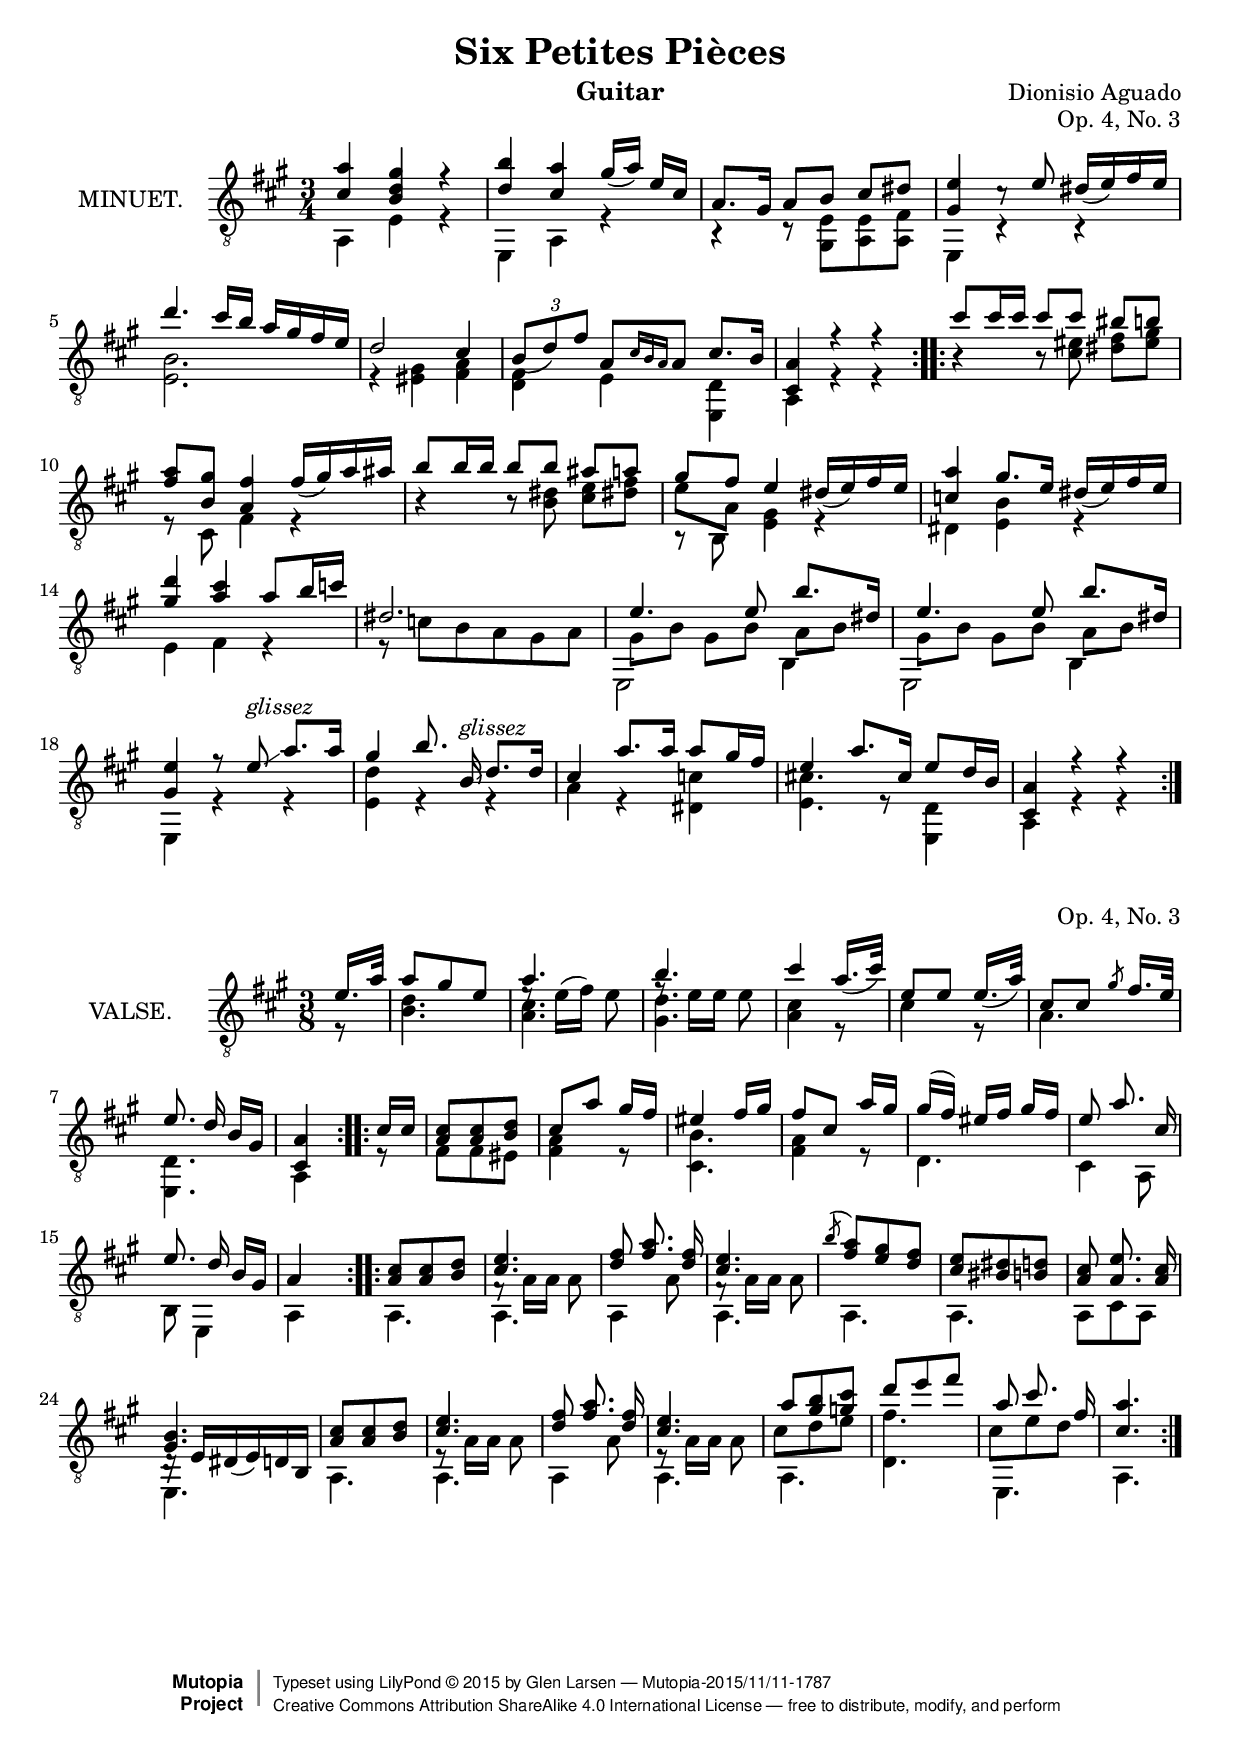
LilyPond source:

\version "2.18.2"

\header {
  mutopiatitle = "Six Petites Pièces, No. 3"
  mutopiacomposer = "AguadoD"
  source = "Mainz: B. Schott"
  % source = "Statens musikbibliotek - The Music Library of Sweden"
  % http://urn.kb.se/resolve?urn=urn:nbn:se:statensmusikverk-4033
  date = "1830"
  title = "Six Petites Pièces"
  composer = "Dionisio Aguado"
  instrument = "Guitar"
  opus = "Op. 4, No. 3"
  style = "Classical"
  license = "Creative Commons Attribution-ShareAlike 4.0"
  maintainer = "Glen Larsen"
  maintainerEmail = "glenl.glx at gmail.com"

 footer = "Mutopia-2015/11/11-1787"
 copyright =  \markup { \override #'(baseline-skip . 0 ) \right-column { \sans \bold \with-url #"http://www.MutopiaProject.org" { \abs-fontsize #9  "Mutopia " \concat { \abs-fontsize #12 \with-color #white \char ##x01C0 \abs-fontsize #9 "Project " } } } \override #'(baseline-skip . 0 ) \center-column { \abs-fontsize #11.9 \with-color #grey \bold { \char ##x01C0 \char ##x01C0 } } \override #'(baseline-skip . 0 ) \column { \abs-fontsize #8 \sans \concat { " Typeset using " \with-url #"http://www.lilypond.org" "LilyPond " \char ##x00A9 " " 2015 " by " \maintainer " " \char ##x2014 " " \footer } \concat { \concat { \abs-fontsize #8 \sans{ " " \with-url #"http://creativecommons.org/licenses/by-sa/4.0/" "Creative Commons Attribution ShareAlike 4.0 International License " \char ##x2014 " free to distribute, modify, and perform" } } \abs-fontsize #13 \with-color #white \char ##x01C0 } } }
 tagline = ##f
}

\layout {
  indent = 72\pt
  short-indent = 0\mm
}

%%%
%%% First part: MINUET
%%%
mUpperVoice = \relative c' {
  \voiceOne
  \slurDown
  \repeat volta 2 {
    <cis a'>4 <b d gis>4 r4 |
    <d b'> <cis a'> gis'16([ a]) e16[ cis] |
    a8. gis16 a8[ b] cis[ dis8] |
    <gis, e'>4 c8\rest e8 dis16([ e) fis e] |
    d'4. cis16[ b] a16[ gis fis e] |
    d2 cis4 |
    \tuplet 3/2 { b8([ d) fis] } a,8[ \grace { cis16[ b a] } a8] cis8.[ b16] |
    <a cis,>4 r4 r4
  }
  \repeat volta 2 {
    cis'8[ cis16 cis] cis8[ cis] bis8[ b] |
    <fis a>8[ <gis b,>8] <fis a,>4 fis16([ gis) a ais] |
    b8[ b16 b] b8[ b] ais8[ a] |
    gis8[ fis] e4 dis16([ e) fis e] |
    <c a'>4 gis'8.[ e16] dis([ e) fis e] |
    <gis d'>4 <a cis>4\noBeam a8[ b16 c] |
    dis,2. |
    e4. e8 b'8.[ dis,16] |
    e4. e8 b'8.[ dis,16] |
    <e gis,>4 r8 e8^\markup{\italic glissez}\glissando a8.[ a16] |
    gis4 b8.\noBeam b,16^\markup{\italic glissez}\glissando d8.[ d16] |
    cis4 a'8.[ a16] a8[ gis16 fis] |
    e4 a8.[ cis,16] e8[ d16 b] |
    <a cis,>4 r4 r4
  }
}

mLowerVoice = \relative c {
  \voiceTwo
  \repeat volta 2 {
    a4 e' r |
    e, a r |
    r4 r8 <e' gis,>8 <e a,> <fis a,> |
    e,4 c'4\rest c4\rest |
    <e b'>2. |
    r4 <eis gis>4 <fis a> |
    <d fis> e <d e,> |
    a r4 r4
  }
  \repeat volta 2 {
    b'4\rest b8\rest <cis eis>8 <dis fis>8[ <eis gis>8] |
    r8 cis,8 fis4 r4 |
    b4\rest b8\rest <dis b>8 <cis e>8[ <dis! fis>8] |
    << {\voiceTwo \once\override Beam.positions=#'(-.75 . -2.5) e8[ a,] <e gis>4 r4 } \\ { b8\rest \voiceThree\stemDown b s2 } >> |
    dis4 <e b'> r |
    e fis r |
    r8 c'[ b a gis a] |
    \repeat unfold 2 {
      << { \stemDown \shiftOn e,2 b'4 } \\ { gis'8[ b] gis[ b] \once\override Beam.positions=#'(-2.5 . -2) a[ b] } >> |
    }
    e,,4 r4 r4 |
    <e' d'>4 r4 r4 |
    a4 r4 <c dis,>4 |
    <cis! e,>4. r8 <d, e,>4 |
    a4 r r
  }
}

%%%
%%% Second part: VALSE
%%%
vUpperVoice = \relative c' {
  \voiceOne
  \repeat volta 2 {
    \partial 8 { e16. a32 }
    a8 gis e |
    a4. |
    b4. |
    cis4 a16._([ cis32]) |
    e,8[ e] e16._([ a32]) |
    cis,8[ cis] \slashedGrace gis'8 fis16.[ e32] |
    e8.\noBeam d16 b16[ gis] |
    <a cis,>4
  }
  \repeat volta 2 {
    cis16[ cis] |
    <a cis>8 <a cis> <b d> |
    cis8[ a'] gis16 fis |
    eis4 fis16[ gis] |
    fis8 cis a'16[ gis] |
    gis( fis) eis[ fis] gis fis |
    e8 a8.\noBeam cis,16 |
    e8. d16\noBeam b16[ gis] |
    a4 s8
  }
  \repeat volta 2 {
    <a cis>8 <a cis> <b d> |
    <cis e>4. |
    <d fis>8 <fis a>8.\noBeam <d fis>16 |
    <cis e>4. |
    \acciaccatura b'8 <a fis> <e gis> <d fis> |
    <cis e> <bis dis> <b d> |
    <a cis>8 <a e'>8.\noBeam <a cis>16 |
    <gis b>4. |
    <a cis>8 <a cis> <b d> |
    <cis e>4. |
    <d fis>8 <fis a>8.\noBeam <fis d>16 |
    <cis e>4. |
    a'8 <gis b> <g cis> |
    d' e fis |
    a, cis8.\noBeam fis,16 |
    <cis a'>4.
  }
}

vLowerVoice = \relative c' {
  \voiceTwo
  \repeat volta 2 {
    \partial 8 { r8 }
    <b d>4. |
    << { \stemDown <a cis>4. } \\ { \slurUp e'8\rest e16([ fis]) e8 } >> |
    << { \stemDown <gis, d'>4. } \\ { f'8\rest e16[ e] e8 } >> |
    <a, cis>4 r8 |
    cis4 r8 |
    a4. |
    <d, e,>4. |
    a4
  }
  \repeat volta 2 {
    r8 |
    fis'8[ fis eis] |
    <fis a>4 r8 |
    <b cis,>4. |
    <fis a>4 r8 |
    d4. |
    cis4 a8 |
    b8 e,4 |
    a4 s8 |
  }
  \repeat volta 2 {
    a4. |
    << { \stemDown f'8\rest a16[ a] a8 } \\ { a,4. } >> |
    a4 a'8 |
    << { \stemDown f8\rest a16[ a] a8 | } \\ { a,4. } >> |
    a4. |
    a4. |
    a8 cis a |
    << { d16\rest e16 dis_( e) d b } \\ { e,4. } >> |
    a4. |
    << { e'8\rest \stemDown a16[ a] a8 } \\ { a,4. } >> |
    a4 a'8 |
    << { e8\rest \stemDown a16[ a] a8 } \\ { a,4. } >> |
    << { \stemDown\shiftOn\override Stem.length-fraction = #(magstep -2)
	 cis'8 d e } \\ { a,,4. } >> |
    <fis'' d,>4. |
    << { \stemDown\shiftOn cis8 e d } \\ { e,,4. } >>  |
    a4.
  }
}


%%%
%%% SYSTEMS
%%%
\score {			% Minuet
  <<
    \new Staff = "guitar"
    <<
      \set Staff.instrumentName = #"MINUET."
      \key a \major
      \time 3/4
      \clef "treble_8"
      \mergeDifferentlyHeadedOn
      \context Voice = "mUpperVoice" \mUpperVoice
      \context Voice = "mLowerVoice" \mLowerVoice
   >>
 >>
  \layout {}
}

\score {			% Waltz
  <<
    \new Staff = "guitar"
    <<
      \set Staff.instrumentName = #"VALSE."
      \key a \major
      \time 3/8
      \clef "treble_8"
      \mergeDifferentlyHeadedOn
      \context Voice = "vUpperVoice" \vUpperVoice
      \context Voice = "vLowerVoice" \vLowerVoice
   >>
 >>
  \layout {}
}

%%%
%%% MIDI
%%%
\score {			% Minuet
  \unfoldRepeats {
    \new Staff="Guitar"
    <<
      \set Staff.midiInstrument = #"acoustic guitar (nylon)"
      \key a \major
      \time 3/4
      \mUpperVoice
      \mLowerVoice
   >>
  }
  \midi {
    \tempo 4 = 100
  }
}
\score {			% Waltz
    \new Staff="Guitar"
    <<
      \set Staff.midiInstrument = #"acoustic guitar (nylon)"
      \key a \major
      \time 3/8
      \vUpperVoice
      \vLowerVoice
   >>
  \midi {
    \tempo 4 = 100
  }
}
